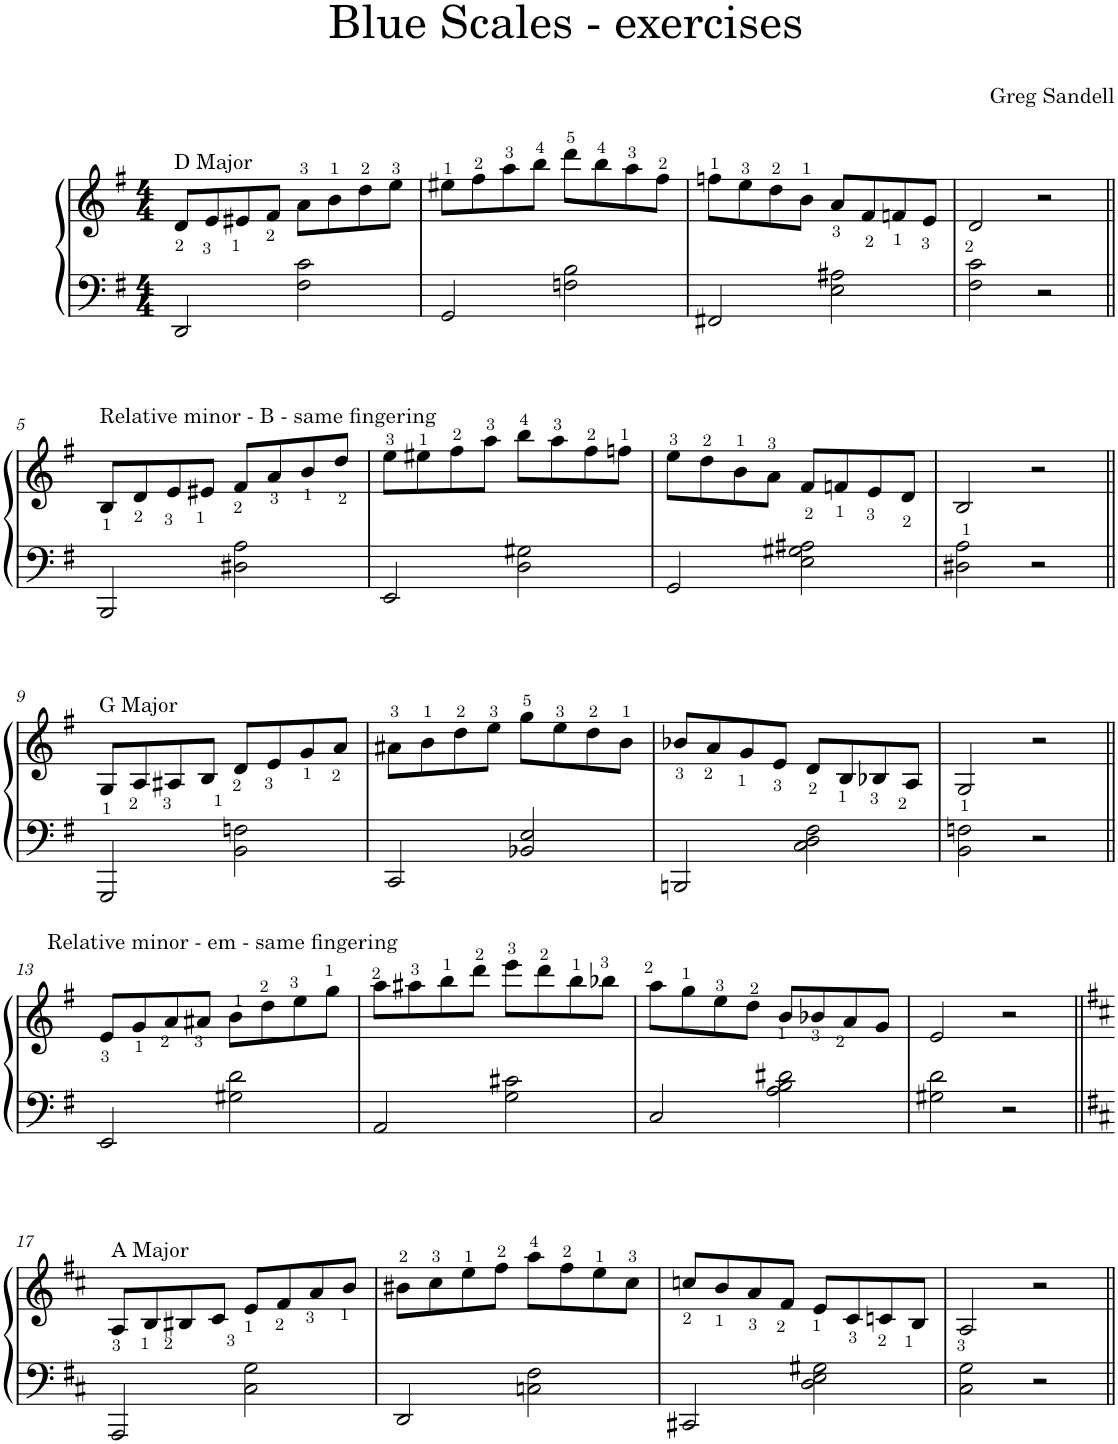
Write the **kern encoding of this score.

**kern	**kern
*part1	*part1
*staff2	*staff1
*I"Piano	*
*I'Pno.	*
*clefF4	*clefG2
*k[f#]	*k[f#]
*M4/4	*M4/4
=1	=1
!	!LO:TX:a:t=D Major
2DD/	8d/L
.	8e/
.	8e#X/
.	8f#/J
2F#\ 2c\	8a\L
.	8b\
.	8dd\
.	8ee\J
=2	=2
2GG/	8ee#X\L
.	8ff#\
.	8aa\
.	8bb\J
2Fn\ 2B\	8ddd\L
.	8bb\
.	8aa\
.	8ff#\J
=3	=3
2FF#X/	8ffn\L
.	8ee\
.	8dd\
.	8b\J
2E\ 2A#X\	8a/L
.	8f#/
.	8fn/
.	8e/J
=4	=4
2F#\ 2c\	2d/
2r	2r
!!LO:LB:g=z
=5||	=5||
!	!LO:TX:a:t=Relative minor - B - same fingering
2BBB/	8B/L
.	8d/
.	8e/
.	8e#X/J
2D#X\ 2A\	8f#/L
.	8a/
.	8b/
.	8dd/J
=6	=6
2EE/	8ee\L
.	8ee#X\
.	8ff#\
.	8aa\J
2D\ 2G#X\	8bb\L
.	8aa\
.	8ff#\
.	8ffn\J
=7	=7
2GG/	8ee\L
.	8dd\
.	8b\
.	8a\J
2E\ 2G#X\ 2A#X\	8f#/L
.	8fn/
.	8e/
.	8d/J
=8	=8
2D#X\ 2A\	2B/
2r	2r
!!LO:LB:g=z
=9||	=9||
!	!LO:TX:a:t=G Major
2GGG/	8G/L
.	8A/
.	8A#X/
.	8B/J
2BB\ 2Fn\	8d/L
.	8e/
.	8g/
.	8a/J
=10	=10
2CC/	8a#X\L
.	8b\
.	8dd\
.	8ee\J
2BB-X/ 2E/	8gg\L
.	8ee\
.	8dd\
.	8b\J
=11	=11
2BBBn/	8b-X/L
.	8a/
.	8g/
.	8e/J
2C\ 2D\ 2F#\	8d/L
.	8B/
.	8B-X/
.	8A/J
=12	=12
2BB\ 2Fn\	2G/
2r	2r
!!LO:LB:g=z
=13||	=13||
2EE/	8e/L
!	!LO:TX:a:t=Relative minor - em - same fingering
.	8g/
.	8a/
.	8a#X/J
2G#X\ 2d\	8b\L
.	8dd\
.	8ee\
.	8gg\J
=14	=14
2AA/	8aa\L
.	8aa#X\
.	8bb\
.	8ddd\J
2G\ 2c#X\	8eee\L
.	8ddd\
.	8bb\
.	8bb-X\J
=15	=15
2C/	8aa\L
.	8gg\
.	8ee\
.	8dd\J
2A\ 2B\ 2d#X\	8b/L
.	8b-X/
.	8a/
.	8g/J
=16	=16
2G#X\ 2d\	2e/
2r	2r
!!LO:LB:g=z
=17||	=17||
*k[f#c#]	*k[f#c#]
!	!LO:TX:a:t=A Major
2AAA/	8A/L
.	8B/
.	8B#X/
.	8c#/J
2C#\ 2G\	8e/L
.	8f#/
.	8a/
.	8b/J
=18	=18
2DD/	8b#X\L
.	8cc#\
.	8ee\
.	8ff#\J
2Cn\ 2F#\	8aa\L
.	8ff#\
.	8ee\
.	8cc#\J
=19	=19
2CC#X/	8ccn/L
.	8b/
.	8a/
.	8f#/J
2D\ 2E\ 2G#X\	8e/L
.	8c#/
.	8cn/
.	8B/J
=20	=20
2C#\ 2G\	2A/
2r	2r
=||	=||
*-	*-
